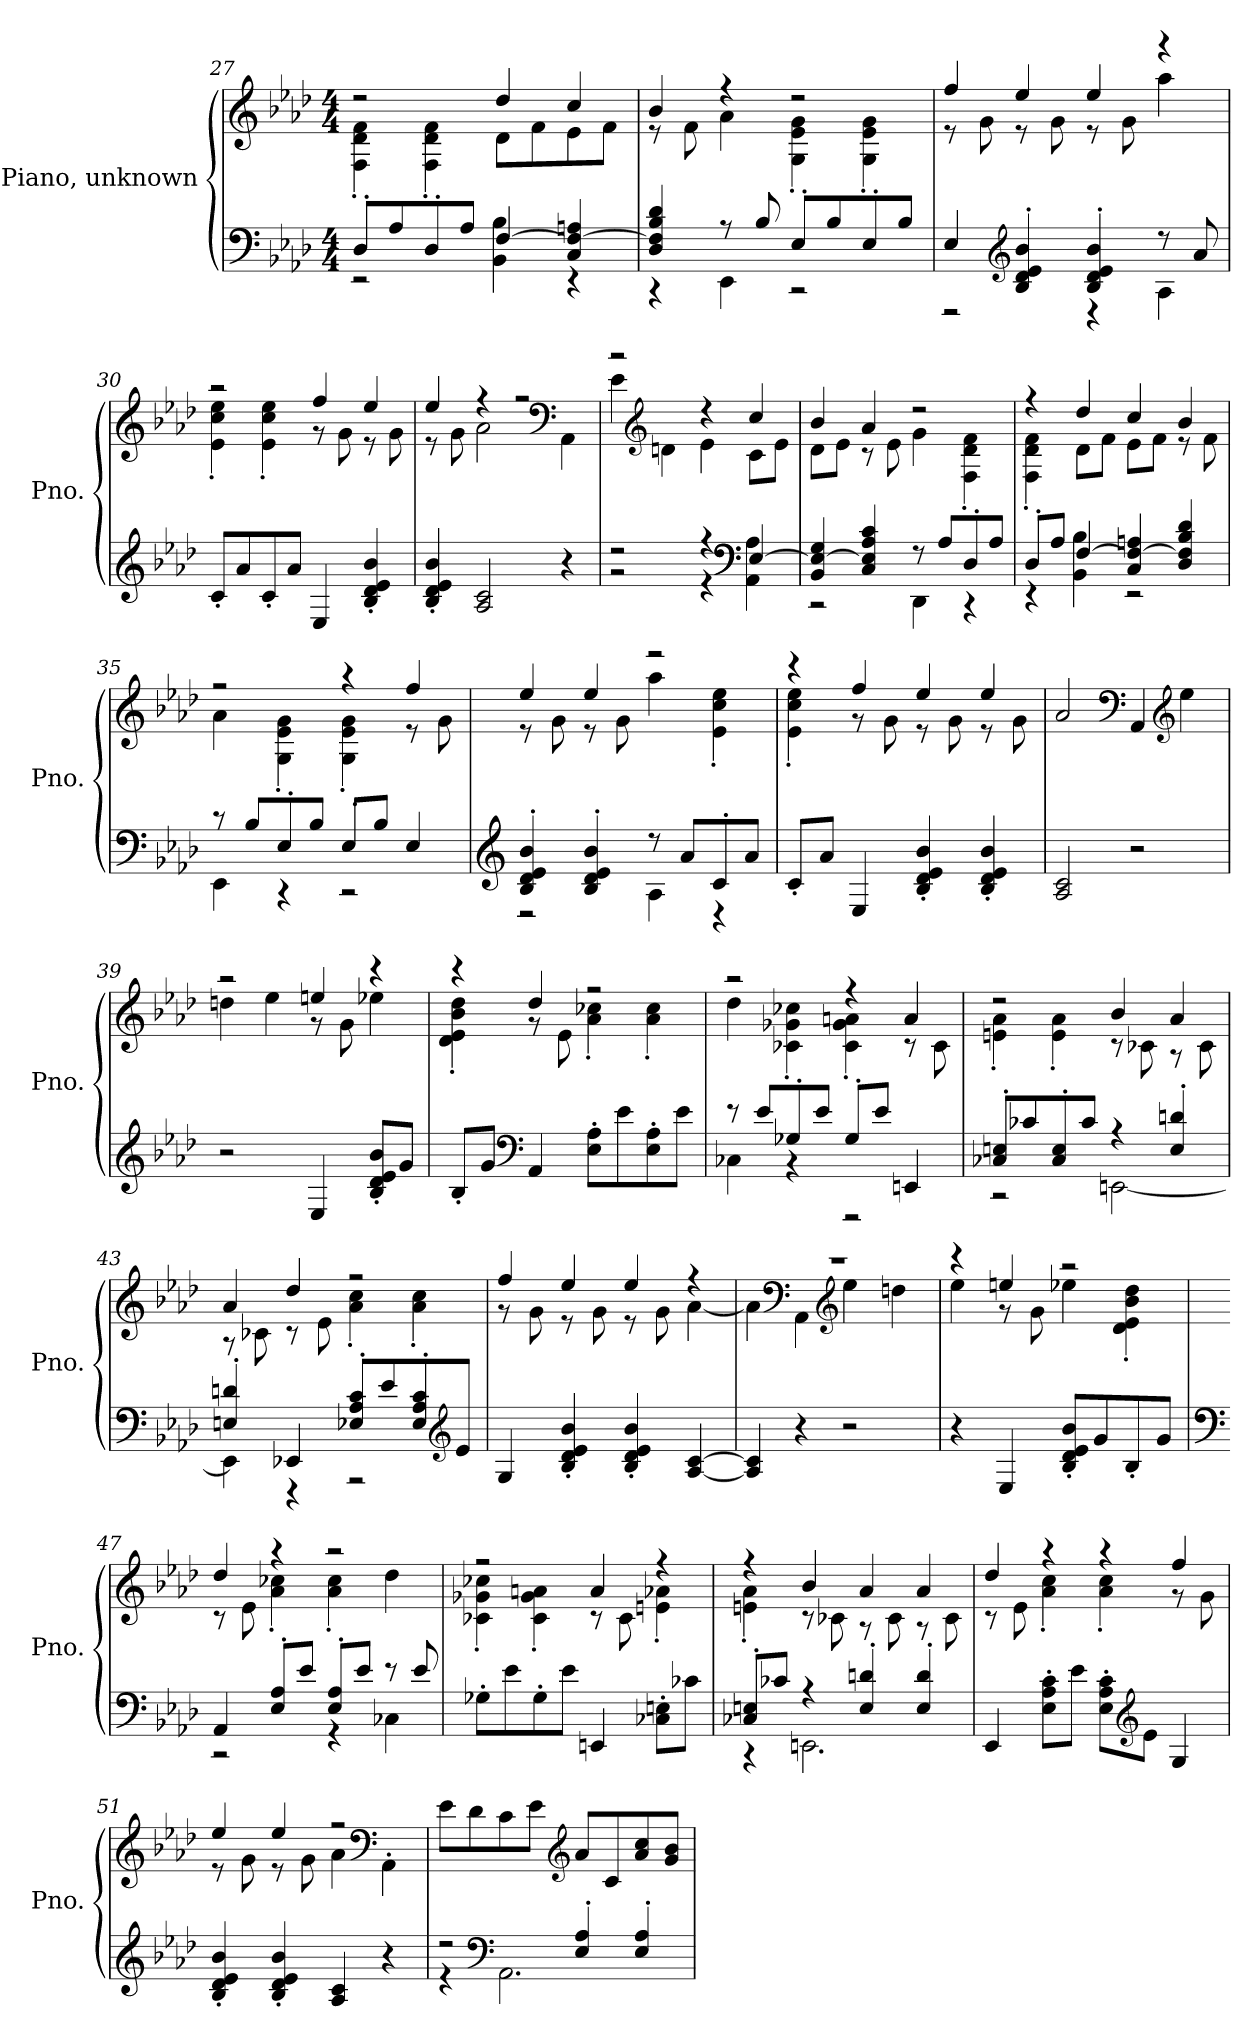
**kern	**kern
*part1	*part1
*staff2	*staff1
*I"Piano, unknown	*
*I'Pno.	*
*clefF4	*clefG2
*k[b-e-a-d-]	*k[b-e-a-d-]
*M4/4	*M4/4
=27	=27
*^	*^
8D-'/L	2r	2r	4F\' 4d-\' 4f\'
8A-/	.	.	.
8D-'/	.	.	4F\' 4d-\' 4f\'
8A-/J	.	.	.
[4F/	4BB-\ 4B-\	4dd-/	8d-\L
.	.	.	8f\
4C/ 4F/_ 4An/	4r	4cc/	8e-\
.	.	.	8f\J
=28	=28	=28	=28
4D-/ 4F/] 4B-/ 4d-/	4r	4b-/	8r
.	.	.	8f\
8r	4EE-\	4r	4a-\
8B-/	.	.	.
8E-'/L	2r	2r	4G\' 4e-\' 4g\'
8B-/	.	.	.
8E-'/	.	.	4G\' 4e-\' 4g\'
8B-/J	.	.	.
=29	=29	=29	=29
4E-/	2r	4ff/	8r
.	.	.	8g\
*clefG2	*	*	*
4B-/' 4d-/' 4e-/' 4b-/'	.	4ee-/	8r
.	.	.	8g\
4B-/' 4d-/' 4e-/' 4b-/'	4r	4ee-/	8r
.	.	.	8g\
8r	4A-\	4r	4aa-\
8a-/	.	.	.
*v	*v	*	*
!!LO:PB:g=z	!!
=30	=30	=30
8c'/L	2r	4e-\' 4cc\' 4ee-\'
8a-/	.	.
8c'/	.	4e-\' 4cc\' 4ee-\'
8a-/J	.	.
4E-/	4ff/	8r
.	.	8g\
4B-/' 4d-/' 4e-/' 4b-/'	4ee-/	8r
.	.	8g\
=31	=31	=31
4B-/' 4d-/' 4e-/' 4b-/'	4ee-/	8r
.	.	8g\
2A-/ 2c/	4r	2a-\
.	2r	.
*	*clefF4	*
4r	.	4AA-\
=32	=32	=32
*^	*	*
2r	2r	2r	4e-\
*	*	*clefG2	*
.	.	.	4dn\
4r	4r	4r	4e-\
*clefF4	*	*	*
[4E-/	4AA-\ 4A-\	4cc/	8c\L
.	.	.	8e-\J
=33	=33	=33	=33
4BB-/ 4E-/_ 4G/	2r	4b-/	8d-\L
.	.	.	8e-\J
4C/ 4E-/] 4A-/ 4c/	.	4a-/	8r
.	.	.	8e-\
8r	4DD-\	2r	4g\
8A-/L	.	.	.
8D-'/	4r	.	4F\' 4d-\' 4f\'
8A-/J	.	.	.
=34	=34	=34	=34
8D-'/L	4r	4r	4F\' 4d-\' 4f\'
8A-/J	.	.	.
[4F/	4BB-\ 4B-\	4dd-/	8d-\L
.	.	.	8f\J
4C/ 4F/_ 4An/	2r	4cc/	8e-\L
.	.	.	8f\J
4D-/ 4F/] 4B-/ 4d-/	.	4b-/	8r
.	.	.	8f\
!!LO:LB:g=z	!!
=35	=35	=35	=35
8r	4EE-\	2r	4a-\
8B-/L	.	.	.
8E-'/	4r	.	4G\' 4e-\' 4g\'
8B-/J	.	.	.
8E-'/L	2r	4r	4G\' 4e-\' 4g\'
8B-/J	.	.	.
4E-/	.	4ff/	8r
.	.	.	8g\
=36	=36	=36	=36
*clefG2	*	*	*
4B-/' 4d-/' 4e-/' 4b-/'	2r	4ee-/	8r
.	.	.	8g\
4B-/' 4d-/' 4e-/' 4b-/'	.	4ee-/	8r
.	.	.	8g\
8r	4A-\	2r	4aa-\
8a-/L	.	.	.
8c'/	4r	.	4e-\' 4cc\' 4ee-\'
8a-/J	.	.	.
*v	*v	*	*
=37	=37	=37
8c'/L	4r	4e-\' 4cc\' 4ee-\'
8a-/J	.	.
4E-/	4ff/	8r
.	.	8g\
4B-/' 4d-/' 4e-/' 4b-/'	4ee-/	8r
.	.	8g\
4B-/' 4d-/' 4e-/' 4b-/'	4ee-/	8r
.	.	8g\
*	*v	*v
=38	=38
2A-/ 2c/	2a-/
*	*clefF4
2r	4AA-/
*	*clefG2
.	4ee-\
=39	=39
*	*^
2r	2r	4ddn\
.	.	4ee-\
4E-/	4een/	8r
.	.	8g\
8B-/' 8d-/' 8e-/' 8b-/'L	4r	4ee-X\
8g/J	.	.
!!LO:LB:g=z	!!
=40	=40	=40
8B-'/L	4r	4d-\' 4e-\' 4b-\' 4dd-\'
8g/J	.	.
*clefF4	*	*
4AA-/	4dd-/	8r
.	.	8e-\
8E-\' 8A-\'L	2r	4a-\' 4cc-X\'
8e-\	.	.
8E-\' 8A-\'	.	4a-\' 4cc-\'
8e-\J	.	.
=41	=41	=41
*^	*	*
8r	4C-X\	2r	4dd-\
8e-/L	.	.	.
8G-X'/	4r	.	4c-X\' 4g-X\' 4cc-X\'
8e-/J	.	.	.
8G-'/L	2r	4r	4c-\' 4g-\' 4an\'
8e-/J	.	.	.
4EEn/	.	4a/	8r
.	.	.	8c-\
=42	=42	=42	=42
8C-X/' 8En/'L	2r	2r	4en\' 4a-\'
8c-X/	.	.	.
8C-/' 8E/'	.	.	4e\' 4a-\'
8c-/J	.	.	.
4r	[2EEn\	4b-/	8r
.	.	.	8c-X\
4E/' 4dn/'	.	4a-/	8r
.	.	.	8c-\
!!LO:LB:g=z	!!
=43	=43	=43	=43
4En/' 4dn/'	4EE\]	4a-/	8r
.	.	.	8c-X\
4EE-X/	4r	4dd-/	8r
.	.	.	8e-\
8E-X/' 8A-/' 8c/'L	2r	2r	4a-\' 4cc\'
8e-/	.	.	.
8E-/' 8A-/' 8c/'	.	.	4a-\' 4cc\'
*clefG2	*	*	*
8e-/J	.	.	.
*v	*v	*	*
=44	=44	=44
4G/	4ff/	8r
.	.	8g\
4B-/' 4d-/' 4e-/' 4b-/'	4ee-/	8r
.	.	8g\
4B-/' 4d-/' 4e-/' 4b-/'	4ee-/	8r
.	.	8g\
[4A-/ [4c/	4r	[4a-\
=45	=45	=45
4A-/] 4c/]	1r	4a-\]
*	*clefF4	*
4r	.	4AA-\
*	*clefG2	*
2r	.	4ee-\
.	.	4ddn\
=46	=46	=46
4r	4r	4ee-\
4E-/	4een/	8r
.	.	8g\
8B-/' 8d-/' 8e-/' 8b-/'L	2r	4ee-X\
8g/	.	.
8B-'/	.	4d-\' 4e-\' 4b-\' 4dd-\'
8g/J	.	.
!!LO:LB:g=z	!!
=47	=47	=47
*clefF4	*	*
*^	*	*
4AA-/	2r	4dd-/	8r
.	.	.	8e-\
8E-/' 8A-/'L	.	4r	4a-\' 4cc-X\'
8e-/J	.	.	.
8E-/' 8A-/'L	4r	2r	4a-\' 4cc-\'
8e-/J	.	.	.
8r	4C-X\	.	4dd-\
8e-/	.	.	.
*v	*v	*	*
=48	=48	=48
8G-X'\L	2r	4c-X\' 4g-X\' 4cc-X\'
8e-\	.	.
8G-'\	.	4c-\' 4g-\' 4an\'
8e-\J	.	.
4EEn/	4a/	8r
.	.	8c-\
8C-X\' 8En\'L	4r	4en\' 4a-X\'
8c-X\J	.	.
=49	=49	=49
*^	*	*
8C-X/' 8En/'L	4r	4r	4en\' 4a-\'
8c-X/J	.	.	.
4r	2.EEn\	4b-/	8r
.	.	.	8c-X\
4E/' 4dn/'	.	4a-/	8r
.	.	.	8c-\
4E/' 4d/'	.	4a-/	8r
.	.	.	8c-\
*v	*v	*	*
!!LO:LB:g=z	!!
=50	=50	=50
4EE-/	4dd-/	8r
.	.	8e-\
8E-\' 8A-\' 8c\'L	4r	4a-\' 4cc\'
8e-\J	.	.
8E-\' 8A-\' 8c\'L	4r	4a-\' 4cc\'
*clefG2	*	*
8e-\J	.	.
4G/	4ff/	8r
.	.	8g\
=51	=51	=51
4B-/' 4d-/' 4e-/' 4b-/'	4ee-/	8r
.	.	8g\
4B-/' 4d-/' 4e-/' 4b-/'	4ee-/	8r
.	.	8g\
4A-/ 4c/	2r	4a-\
*	*clefF4	*
4r	.	4AA-'\
*	*v	*v
=52	=52
*^	*
2r	4r	8e-\L
.	.	8d-\
*clefF4	*	*
.	2.AA-\	8c\
.	.	8e-\J
*	*	*clefG2
4E-/' 4A-/'	.	8a-/L
.	.	8c/
4E-/' 4A-/'	.	8a-/ 8cc/
.	.	8g/ 8b-/J
*v	*v	*
=	=
*-	*-
